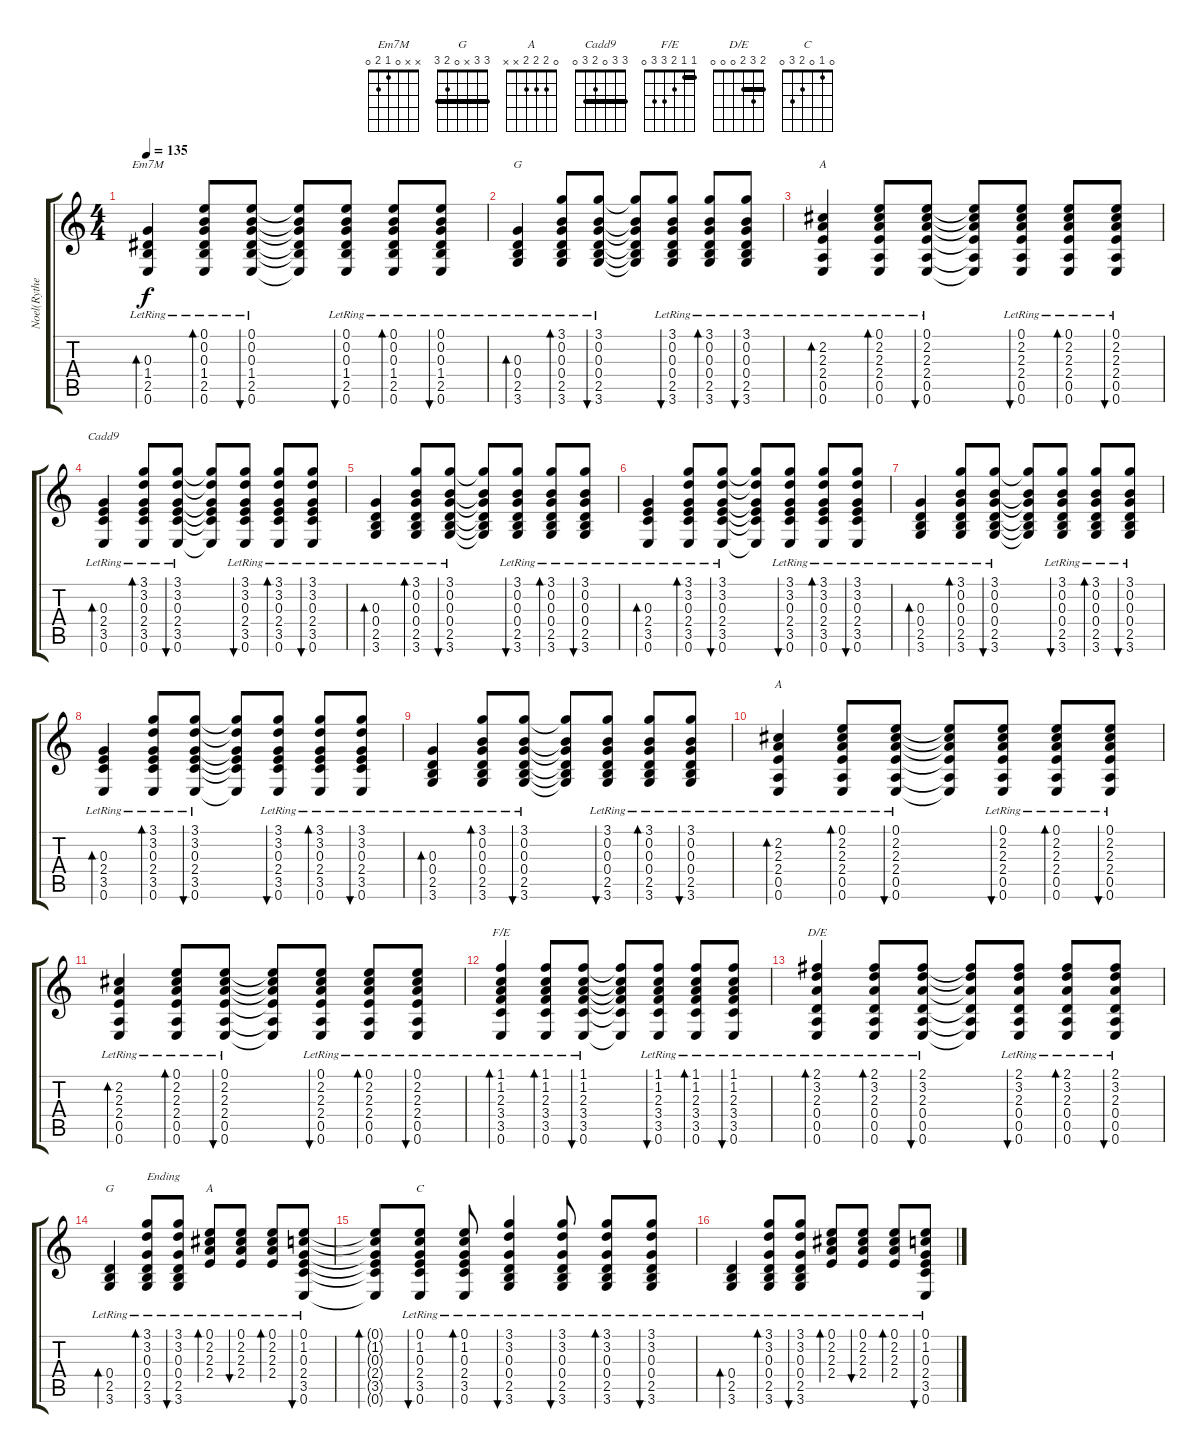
\track ("Noel(Rythem)" "Noel(Rythe") {instrument acousticguitarsteel}
\staff {score tabs}
\tuning (E4 B3 G3 D3 A2 E2) {hide}
\chord ("Em7M" x x 0 1 2 0)
\chord ("G" 3 3 0 0 2 3) {barre 3}
\chord ("A" x 2 2 2 0 0) {barre 2}
\chord ("Cadd9" 3 3 0 2 3 0) {barre 3}
\chord ("A" x 2 2 2 0 0)
\chord ("F/E" 1 1 2 3 3 0) {barre 1}
\chord ("D/E" 2 3 2 0 0 0) {barre 2}
\chord ("G" 3 3 x 0 2 3) {barre 3}
\chord ("A" 0 2 2 2 x x)
\chord ("C" 0 1 0 2 3 0)
\ts (4 4)
\tempo 135
\clef g2
\ks c
(0.3{lr} 1.4{lr} 2.5{lr} 0.6{lr}).4{bd 60 ch "Em7M" dy f} (0.1{lr} 0.2{lr} 0.3{lr} 1.4{lr} 2.5{lr} 0.6{lr}).8{bd 60} (0.1{lr} 0.2{lr} 0.3{lr} 1.4{lr} 2.5{lr} 0.6{lr}).8{bu 60} (0.1{t} 0.2{t} 0.3{t} 1.4{t} 2.5{t} 0.6{t}).8 (0.1{lr} 0.2{lr} 0.3{lr} 1.4{lr} 2.5{lr} 0.6{lr}).8{bu 60} (0.1{lr} 0.2{lr} 0.3{lr} 1.4{lr} 2.5{lr} 0.6{lr}).8{bd 60} (0.1{lr} 0.2{lr} 0.3{lr} 1.4{lr} 2.5{lr} 0.6{lr}).8{bu 60} |
(0.3{lr} 0.4{lr} 2.5{lr} 3.6{lr}).4{bd 60 ch "G"} (3.1{lr} 0.2{lr} 0.3{lr} 0.4{lr} 2.5{lr} 3.6{lr}).8{bd 60} (3.1{lr} 0.2{lr} 0.3{lr} 0.4{lr} 2.5{lr} 3.6{lr}).8{bu 60} (3.1{t} 0.2{t} 0.3{t} 0.4{t} 2.5{t} 3.6{t}).8 (3.1{lr} 0.2{lr} 0.3{lr} 0.4{lr} 2.5{lr} 3.6{lr}).8{bu 60} (3.1{lr} 0.2{lr} 0.3{lr} 0.4{lr} 2.5{lr} 3.6{lr}).8{bd 60} (3.1{lr} 0.2{lr} 0.3{lr} 0.4{lr} 2.5{lr} 3.6{lr}).8{bu 60} |
(2.2{lr} 2.3{lr} 2.4{lr} 0.5{lr} 0.6{lr}).4{bd 60 ch "A"} (0.1{lr} 2.2{lr} 2.3{lr} 2.4{lr} 0.5{lr} 0.6{lr}).8{bd 60} (0.1{lr} 2.2{lr} 2.3{lr} 2.4{lr} 0.5{lr} 0.6{lr}).8{bu 60} (0.1{t} 2.2{t} 2.3{t} 2.4{t} 0.5{t} 0.6{t}).8 (0.1{lr} 2.2{lr} 2.3{lr} 2.4{lr} 0.5{lr} 0.6{lr}).8{bu 60} (0.1{lr} 2.2{lr} 2.3{lr} 2.4{lr} 0.5{lr} 0.6{lr}).8{bd 60} (0.1{lr} 2.2{lr} 2.3{lr} 2.4{lr} 0.5{lr} 0.6{lr}).8{bu 60} |
(0.3{lr} 2.4{lr} 3.5{lr} 0.6{lr}).4{bd 60 ch "Cadd9"} (3.1{lr} 3.2{lr} 0.3{lr} 2.4{lr} 3.5{lr} 0.6{lr}).8{bd 60} (3.1{lr} 3.2{lr} 0.3{lr} 2.4{lr} 3.5{lr} 0.6{lr}).8{bu 60} (3.1{t} 3.2{t} 0.3{t} 2.4{t} 3.5{t} 0.6{t}).8 (3.1{lr} 3.2{lr} 0.3{lr} 2.4{lr} 3.5{lr} 0.6{lr}).8{bu 60} (3.1{lr} 3.2{lr} 0.3{lr} 2.4{lr} 3.5{lr} 0.6{lr}).8{bd 60} (3.1{lr} 3.2{lr} 0.3{lr} 2.4{lr} 3.5{lr} 0.6{lr}).8{bu 60} |
(0.3{lr} 0.4{lr} 2.5{lr} 3.6{lr}).4{bd 60} (3.1{lr} 0.2{lr} 0.3{lr} 0.4{lr} 2.5{lr} 3.6{lr}).8{bd 60} (3.1{lr} 0.2{lr} 0.3{lr} 0.4{lr} 2.5{lr} 3.6{lr}).8{bu 60} (3.1{t} 0.2{t} 0.3{t} 0.4{t} 2.5{t} 3.6{t}).8 (3.1{lr} 0.2{lr} 0.3{lr} 0.4{lr} 2.5{lr} 3.6{lr}).8{bu 60} (3.1{lr} 0.2{lr} 0.3{lr} 0.4{lr} 2.5{lr} 3.6{lr}).8{bd 60} (3.1{lr} 0.2{lr} 0.3{lr} 0.4{lr} 2.5{lr} 3.6{lr}).8{bu 60} |
(0.3{lr} 2.4{lr} 3.5{lr} 0.6{lr}).4{bd 60} (3.1{lr} 3.2{lr} 0.3{lr} 2.4{lr} 3.5{lr} 0.6{lr}).8{bd 60} (3.1{lr} 3.2{lr} 0.3{lr} 2.4{lr} 3.5{lr} 0.6{lr}).8{bu 60} (3.1{t} 3.2{t} 0.3{t} 2.4{t} 3.5{t} 0.6{t}).8 (3.1{lr} 3.2{lr} 0.3{lr} 2.4{lr} 3.5{lr} 0.6{lr}).8{bu 60} (3.1{lr} 3.2{lr} 0.3{lr} 2.4{lr} 3.5{lr} 0.6{lr}).8{bd 60} (3.1{lr} 3.2{lr} 0.3{lr} 2.4{lr} 3.5{lr} 0.6{lr}).8{bu 60} |
(0.3{lr} 0.4{lr} 2.5{lr} 3.6{lr}).4{bd 60} (3.1{lr} 0.2{lr} 0.3{lr} 0.4{lr} 2.5{lr} 3.6{lr}).8{bd 60} (3.1{lr} 0.2{lr} 0.3{lr} 0.4{lr} 2.5{lr} 3.6{lr}).8{bu 60} (3.1{t} 0.2{t} 0.3{t} 0.4{t} 2.5{t} 3.6{t}).8 (3.1{lr} 0.2{lr} 0.3{lr} 0.4{lr} 2.5{lr} 3.6{lr}).8{bu 60} (3.1{lr} 0.2{lr} 0.3{lr} 0.4{lr} 2.5{lr} 3.6{lr}).8{bd 60} (3.1{lr} 0.2{lr} 0.3{lr} 0.4{lr} 2.5{lr} 3.6{lr}).8{bu 60} |
(0.3{lr} 2.4{lr} 3.5{lr} 0.6{lr}).4{bd 60} (3.1{lr} 3.2{lr} 0.3{lr} 2.4{lr} 3.5{lr} 0.6{lr}).8{bd 60} (3.1{lr} 3.2{lr} 0.3{lr} 2.4{lr} 3.5{lr} 0.6{lr}).8{bu 60} (3.1{t} 3.2{t} 0.3{t} 2.4{t} 3.5{t} 0.6{t}).8 (3.1{lr} 3.2{lr} 0.3{lr} 2.4{lr} 3.5{lr} 0.6{lr}).8{bu 60} (3.1{lr} 3.2{lr} 0.3{lr} 2.4{lr} 3.5{lr} 0.6{lr}).8{bd 60} (3.1{lr} 3.2{lr} 0.3{lr} 2.4{lr} 3.5{lr} 0.6{lr}).8{bu 60} |
(0.3{lr} 0.4{lr} 2.5{lr} 3.6{lr}).4{bd 60} (3.1{lr} 0.2{lr} 0.3{lr} 0.4{lr} 2.5{lr} 3.6{lr}).8{bd 60} (3.1{lr} 0.2{lr} 0.3{lr} 0.4{lr} 2.5{lr} 3.6{lr}).8{bu 60} (3.1{t} 0.2{t} 0.3{t} 0.4{t} 2.5{t} 3.6{t}).8 (3.1{lr} 0.2{lr} 0.3{lr} 0.4{lr} 2.5{lr} 3.6{lr}).8{bu 60} (3.1{lr} 0.2{lr} 0.3{lr} 0.4{lr} 2.5{lr} 3.6{lr}).8{bd 60} (3.1{lr} 0.2{lr} 0.3{lr} 0.4{lr} 2.5{lr} 3.6{lr}).8{bu 60} |
(2.2{lr} 2.3{lr} 2.4{lr} 0.5{lr} 0.6{lr}).4{bd 60 ch "A"} (0.1{lr} 2.2{lr} 2.3{lr} 2.4{lr} 0.5{lr} 0.6{lr}).8{bd 60} (0.1{lr} 2.2{lr} 2.3{lr} 2.4{lr} 0.5{lr} 0.6{lr}).8{bu 60} (0.1{t} 2.2{t} 2.3{t} 2.4{t} 0.5{t} 0.6{t}).8 (0.1{lr} 2.2{lr} 2.3{lr} 2.4{lr} 0.5{lr} 0.6{lr}).8{bu 60} (0.1{lr} 2.2{lr} 2.3{lr} 2.4{lr} 0.5{lr} 0.6{lr}).8{bd 60} (0.1{lr} 2.2{lr} 2.3{lr} 2.4{lr} 0.5{lr} 0.6{lr}).8{bu 60} |
(2.2{lr} 2.3{lr} 2.4{lr} 0.5{lr} 0.6{lr}).4{bd 60} (0.1{lr} 2.2{lr} 2.3{lr} 2.4{lr} 0.5{lr} 0.6{lr}).8{bd 60} (0.1{lr} 2.2{lr} 2.3{lr} 2.4{lr} 0.5{lr} 0.6{lr}).8{bu 60} (0.1{t} 2.2{t} 2.3{t} 2.4{t} 0.5{t} 0.6{t}).8 (0.1{lr} 2.2{lr} 2.3{lr} 2.4{lr} 0.5{lr} 0.6{lr}).8{bu 60} (0.1{lr} 2.2{lr} 2.3{lr} 2.4{lr} 0.5{lr} 0.6{lr}).8{bd 60} (0.1{lr} 2.2{lr} 2.3{lr} 2.4{lr} 0.5{lr} 0.6{lr}).8{bu 60} |
(1.1{lr} 1.2{lr} 2.3{lr} 3.4{lr} 3.5{lr} 0.6{lr}).4{bd 60 ch "F/E"} (1.1{lr} 1.2{lr} 2.3{lr} 3.4{lr} 3.5{lr} 0.6{lr}).8{bd 60} (1.1{lr} 1.2{lr} 2.3{lr} 3.4{lr} 3.5{lr} 0.6{lr}).8{bu 60} (1.1{t} 1.2{t} 2.3{t} 3.4{t} 3.5{t} 0.6{t}).8 (1.1{lr} 1.2{lr} 2.3{lr} 3.4{lr} 3.5{lr} 0.6{lr}).8{bu 60} (1.1{lr} 1.2{lr} 2.3{lr} 3.4{lr} 3.5{lr} 0.6{lr}).8{bd 60} (1.1{lr} 1.2{lr} 2.3{lr} 3.4{lr} 3.5{lr} 0.6{lr}).8{bu 60} |
(2.1{lr} 3.2{lr} 2.3{lr} 0.4{lr} 0.5{lr} 0.6{lr}).4{bd 60 ch "D/E"} (2.1{lr} 3.2{lr} 2.3{lr} 0.4{lr} 0.5{lr} 0.6{lr}).8{bd 60} (2.1{lr} 3.2{lr} 2.3{lr} 0.4{lr} 0.5{lr} 0.6{lr}).8{bu 60} (2.1{t} 3.2{t} 2.3{t} 0.4{t} 0.5{t} 0.6{t}).8 (2.1{lr} 3.2{lr} 2.3{lr} 0.4{lr} 0.5{lr} 0.6{lr}).8{bu 60} (2.1{lr} 3.2{lr} 2.3{lr} 0.4{lr} 0.5{lr} 0.6{lr}).8{bd 60} (2.1{lr} 3.2{lr} 2.3{lr} 0.4{lr} 0.5{lr} 0.6{lr}).8{bu 60} |
(0.4{lr} 2.5{lr} 3.6{lr}).4{bd 60 ch "G"} (3.1{lr} 3.2{lr} 0.3{lr} 0.4{lr} 2.5{lr} 3.6{lr}).8{bd 60 txt "Ending"} (3.1{lr} 3.2{lr} 0.3{lr} 0.4{lr} 2.5{lr} 3.6{lr}).8{bu 60} (0.1{lr} 2.2{lr} 2.3{lr} 2.4{lr}).8{bd 60 ch "A"} (0.1{lr} 2.2{lr} 2.3{lr} 2.4{lr}).8{bu 60} (0.1{lr} 2.2{lr} 2.3{lr} 2.4{lr}).8{bd 60} (0.1{lr} 1.2{lr} 0.3{lr} 2.4{lr} 3.5{lr} 0.6{lr}).8{bu 60} |
(0.1{t} 1.2{t} 0.3{t} 2.4{t} 3.5{t} 0.6{t}).8{bd 60} (0.1{lr} 1.2{lr} 0.3{lr} 2.4{lr} 3.5{lr} 0.6{lr}).8{bu 60 ch "C"} (0.1{lr} 1.2{lr} 0.3{lr} 2.4{lr} 3.5{lr} 0.6{lr}).8{bd 60} (3.1{lr} 3.2{lr} 0.3{lr} 0.4{lr} 2.5{lr} 3.6{lr}).4{bu 60} (3.1{lr} 3.2{lr} 0.3{lr} 0.4{lr} 2.5{lr} 3.6{lr}).8{bu 60} (3.1{lr} 3.2{lr} 0.3{lr} 0.4{lr} 2.5{lr} 3.6{lr}).8{bd 60} (3.1{lr} 3.2{lr} 0.3{lr} 0.4{lr} 2.5{lr} 3.6{lr}).8{bu 60} |
(0.4{lr} 2.5{lr} 3.6{lr}).4{bd 60} (3.1{lr} 3.2{lr} 0.3{lr} 0.4{lr} 2.5{lr} 3.6{lr}).8{bd 60} (3.1{lr} 3.2{lr} 0.3{lr} 0.4{lr} 2.5{lr} 3.6{lr}).8{bu 60} (0.1{lr} 2.2{lr} 2.3{lr} 2.4{lr}).8{bd 60} (0.1{lr} 2.2{lr} 2.3{lr} 2.4{lr}).8{bu 60} (0.1{lr} 2.2{lr} 2.3{lr} 2.4{lr}).8{bd 60} (0.1{lr} 1.2{lr} 0.3{lr} 2.4{lr} 3.5{lr} 0.6{lr}).8{bu 60}
